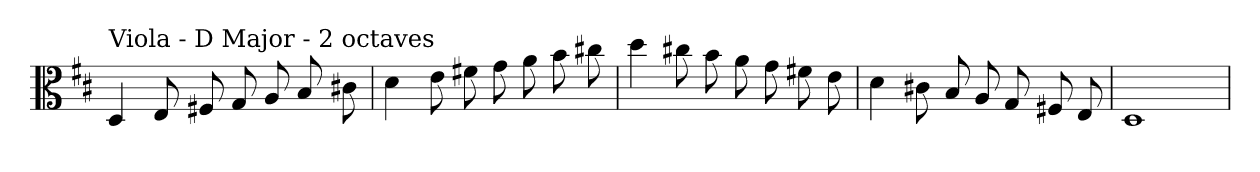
**kern
*part1
*staff1
*clefC3
*k[f#c#]
*D:
=
!LO:TX:a:t=Viola - D Major - 2 octaves
4D
8E
8F#X
8G
8A
8B
8c#X
=
4d
8e
8f#X
8g
8a
8b
8cc#X
=
4dd
8cc#X
8b
8a
8g
8f#X
8e
=
4d
8c#X
8B
8A
8G
8F#X
8E
=
1D
=
*-
